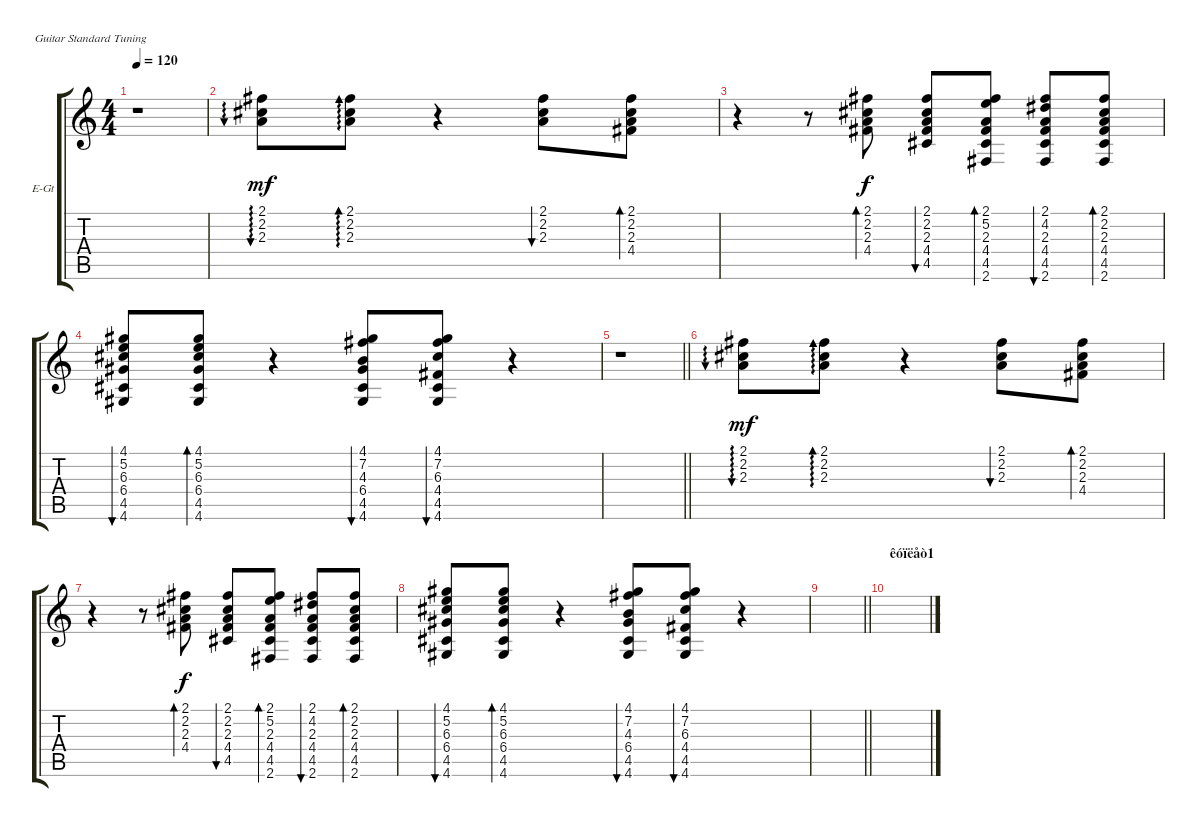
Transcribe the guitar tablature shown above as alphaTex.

\bracketExtendMode groupsimilarinstruments
\firstSystemTrackNameOrientation horizontal
\otherSystemsTrackNameOrientation horizontal
\track ("Þ. Êàñïàðÿí" "E-Gt") {instrument electricguitarclean}
\staff {score tabs}
\tuning (E4 B3 G3 D3 A2 E2)
\ts (4 4)
\tempo 120
\clef g2
\ks c
r.1{dy f} |
(2.1 2.2 2.3).8{au 118 dy mf} (2.2 2.1 2.3).8{ad 118} r.4 (2.2 2.1 2.3).8{bu 30} (4.4 2.1 2.2 2.3).8{bd 30} |
r.4 r.8 (2.3 4.4 2.1 2.2).8{bd 30 dy f} (2.2 2.3 2.1 4.4 4.5).8{bu 30} (5.2 2.3 2.1 4.4 4.5 2.6).8{bd 30} (2.3 2.1 4.2 4.4 4.5 2.6).8{bu 30} (2.3 2.1 2.2 2.6 4.5 4.4).8{bd 30} |
(5.2 4.1 6.4 4.5 4.6 6.3).8{bu 30} (5.2 6.3 4.1 6.4 4.5 4.6).8{bd 30} r.4 (7.2 4.1 6.4 4.3 4.5 4.6).8{bu 30} (7.2 6.3 4.1 4.4 4.5 4.6).8{bu 30} r.4 |
\barLineRight lightlight
r.1 |
(2.1 2.2 2.3).8{au 118 dy mf} (2.2 2.1 2.3).8{ad 118} r.4 (2.2 2.1 2.3).8{bu 30} (4.4 2.1 2.2 2.3).8{bd 30} |
r.4 r.8 (2.3 4.4 2.1 2.2).8{bd 30 dy f} (2.2 2.3 2.1 4.4 4.5).8{bu 30} (5.2 2.3 2.1 4.4 4.5 2.6).8{bd 30} (2.3 2.1 4.2 4.4 4.5 2.6).8{bu 30} (2.3 2.1 2.2 2.6 4.5 4.4).8{bd 30} |
(5.2 4.1 6.4 4.5 4.6 6.3).8{bu 30} (5.2 6.3 4.1 6.4 4.5 4.6).8{bd 30} r.4 (7.2 4.1 6.4 4.3 4.5 4.6).8{bu 30} (7.2 6.3 4.1 4.4 4.5 4.6).8{bu 30} r.4 |
\barLineRight lightlight
|
\section ("" "êóïëåò1")
